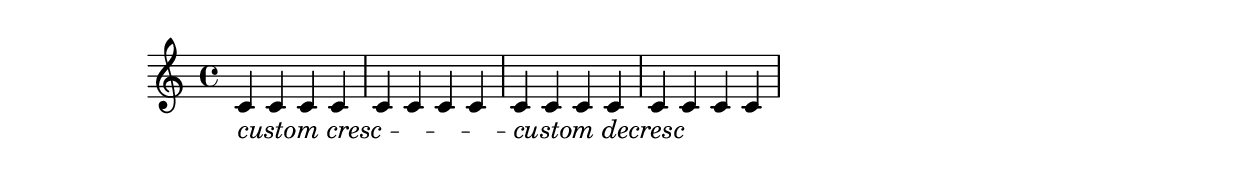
%% DO NOT EDIT this file manually; it was automatically
%% generated from the LilyPond Snippet Repository
%% (http://lsr.di.unimi.it).
%%
%% Make any changes in the LSR itself, or in
%% `Documentation/snippets/new/`, then run
%% `scripts/auxiliar/makelsr.pl`.
%%
%% This file is in the public domain.

\version "2.24.0"

\header {
  lsrtags = "expressive-marks, tweaks-and-overrides"

  texidoc = "
Postfix functions for custom crescendo text spanners.  The spanners
should start on the first note of the measure.  One has to use
@code{-\\mycresc}, otherwise the spanner start will rather be assigned
to the next note.
"

  doctitle = "Dynamics custom text spanner postfix"
} % begin verbatim


% Two functions for (de)crescendo spanners where you can explicitly
% give the spanner text.
mycresc =
#(define-music-function (mymarkup) (markup?)
   (make-music 'CrescendoEvent
               'span-direction START
               'span-type 'text
               'span-text mymarkup))
mydecresc =
#(define-music-function (mymarkup) (markup?)
   (make-music 'DecrescendoEvent
               'span-direction START
               'span-type 'text
               'span-text mymarkup))

\relative c' {
  c4-\mycresc "custom cresc" c4 c4 c4 |
  c4 c4 c4 c4 |
  c4-\mydecresc "custom decresc" c4 c4 c4 |
  c4 c4\! c4 c4
}
